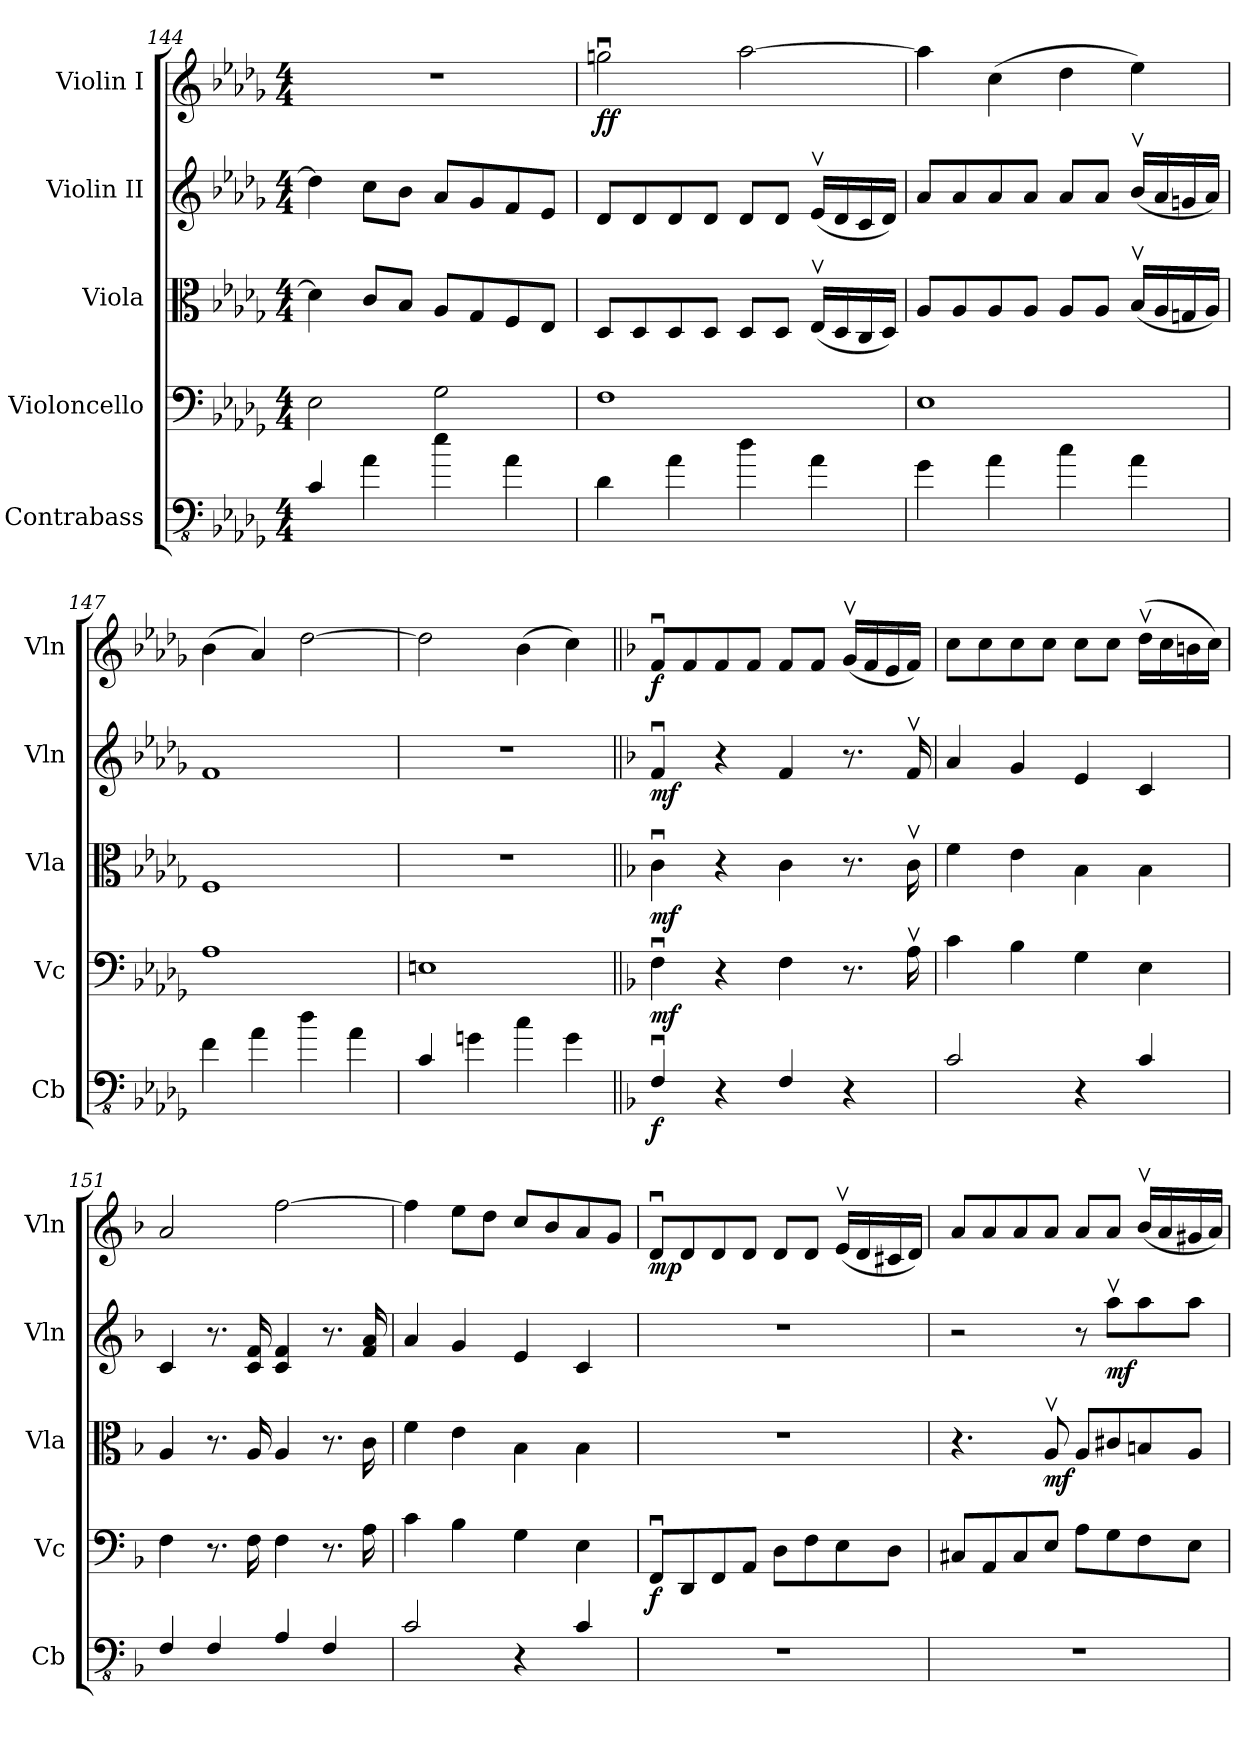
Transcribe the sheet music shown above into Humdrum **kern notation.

**kern	**dynam	**kern	**dynam	**kern	**dynam	**kern	**dynam	**kern	**dynam
*part5	*part5	*part4	*part4	*part3	*part3	*part2	*part2	*part1	*part1
*staff5	*staff5	*staff4	*staff4	*staff3	*staff3	*staff2	*staff2	*staff1	*staff1
*I"Contrabass	*	*I"Violoncello	*	*I"Viola	*	*I"Violin II	*	*I"Violin I	*
*I'Cb	*	*I'Vc	*	*I'Vla	*	*I'Vln	*	*I'Vln	*
*clefFv4	*	*clefF4	*	*clefC3	*	*clefG2	*	*clefG2	*
*ITrd7c12	*	*	*	*	*	*	*	*	*
*k[b-e-a-d-g-]	*	*k[b-e-a-d-g-]	*	*k[b-e-a-d-g-]	*	*k[b-e-a-d-g-]	*	*k[b-e-a-d-g-]	*
*M4/4	*	*M4/4	*	*M4/4	*	*M4/4	*	*M4/4	*
=144	=144	=144	=144	=144	=144	=144	=144	=144	=144
4CC/	.	2E-\	.	4d-\]	.	4dd-\]	.	1r	.
4AA-\	.	.	.	8c/L	.	8cc\L	.	.	.
.	.	.	.	8B-/J	.	8b-\J	.	.	.
4E-\	.	2G-\	.	8A-/L	.	8a-/L	.	.	.
.	.	.	.	8G-/	.	8g-/	.	.	.
4AA-\	.	.	.	8F/	.	8f/	.	.	.
.	.	.	.	8E-/J	.	8e-/J	.	.	.
!!LO:LB:g=z
=145	=145	=145	=145	=145	=145	=145	=145	=145	=145
!	!	!	!	!	!	!	!	!	!LO:DY:b
4DD-\	.	1F	.	8D-/L	.	8d-/L	.	2ggnu\	ff
.	.	.	.	8D-/	.	8d-/	.	.	.
4AA-\	.	.	.	8D-/	.	8d-/	.	.	.
.	.	.	.	8D-/J	.	8d-/J	.	.	.
4D-\	.	.	.	8D-/L	.	8d-/L	.	[2aa-\	.
.	.	.	.	8D-/J	.	8d-/J	.	.	.
4AA-\	.	.	.	(16E-v/LL	.	(16e-v/LL	.	.	.
.	.	.	.	16D-/	.	16d-/	.	.	.
.	.	.	.	16C/	.	16c/	.	.	.
.	.	.	.	16D-/JJ)	.	16d-/JJ)	.	.	.
=146	=146	=146	=146	=146	=146	=146	=146	=146	=146
4GG-\	.	1E-	.	8A-/L	.	8a-/L	.	4aa-\]	.
.	.	.	.	8A-/	.	8a-/	.	.	.
4AA-\	.	.	.	8A-/	.	8a-/	.	(4cc\	.
.	.	.	.	8A-/J	.	8a-/J	.	.	.
4C\	.	.	.	8A-/L	.	8a-/L	.	4dd-\	.
.	.	.	.	8A-/J	.	8a-/J	.	.	.
4AA-\	.	.	.	(16B-v/LL	.	(16b-v/LL	.	4ee-\)	.
.	.	.	.	16A-/	.	16a-/	.	.	.
.	.	.	.	16Gn/	.	16gn/	.	.	.
.	.	.	.	16A-/JJ)	.	16a-/JJ)	.	.	.
=147	=147	=147	=147	=147	=147	=147	=147	=147	=147
4FF\	.	1A-	.	1F	.	1f	.	(4b-\	.
4AA-\	.	.	.	.	.	.	.	4a-/)	.
4D-\	.	.	.	.	.	.	.	[2dd-\	.
4AA-\	.	.	.	.	.	.	.	.	.
=148	=148	=148	=148	=148	=148	=148	=148	=148	=148
4CC/	.	1En	.	1r	.	1r	.	2dd-\]	.
4GGn\	.	.	.	.	.	.	.	.	.
4C\	.	.	.	.	.	.	.	(4b-\	.
4GG\	.	.	.	.	.	.	.	4cc\)	.
=149||	=149||	=149||	=149||	=149||	=149||	=149||	=149||	=149||	=149||
!!LO:REH:place=s1:a:B:fs=14:t=149
*k[b-]	*	*k[b-]	*	*k[b-]	*	*k[b-]	*	*k[b-]	*
*	*	*	*	*	*	*	*	*MM150	*
!	!LO:DY:b	!	!LO:DY:b	!	!LO:DY:b	!	!LO:DY:b	!	!LO:DY:b
4FFFu/	f	4Fu\	mf	4cu\	mf	4fu/	mf	8fu/L	f
.	.	.	.	.	.	.	.	8f/	.
4r	.	4r	.	4r	.	4r	.	8f/	.
.	.	.	.	.	.	.	.	8f/J	.
4FFF/	.	4F\	.	4c\	.	4f/	.	8f/L	.
.	.	.	.	.	.	.	.	8f/J	.
4r	.	8.r	.	8.r	.	8.r	.	(16gv/LL	.
.	.	.	.	.	.	.	.	16f/	.
.	.	.	.	.	.	.	.	16e/	.
.	.	16Av\	.	16cv\	.	16fv/	.	16f/JJ)	.
=150	=150	=150	=150	=150	=150	=150	=150	=150	=150
2CC/	.	4c\	.	4f\	.	4a/	.	8cc\L	.
.	.	.	.	.	.	.	.	8cc\	.
.	.	4B-\	.	4e\	.	4g/	.	8cc\	.
.	.	.	.	.	.	.	.	8cc\J	.
4r	.	4G\	.	4B-\	.	4e/	.	8cc\L	.
.	.	.	.	.	.	.	.	8cc\J	.
4CC/	.	4E\	.	4B-\	.	4c/	.	(16ddv\LL	.
.	.	.	.	.	.	.	.	16cc\	.
.	.	.	.	.	.	.	.	16bn\	.
.	.	.	.	.	.	.	.	16cc\JJ)	.
=151	=151	=151	=151	=151	=151	=151	=151	=151	=151
4FFF/	.	4F\	.	4A/	.	4c/	.	2a/	.
4FFF/	.	8.r	.	8.r	.	8.r	.	.	.
.	.	16F\	.	16A/	.	16c/ 16f/	.	.	.
4AAA/	.	4F\	.	4A/	.	4c/ 4f/	.	[2ff\	.
4FFF/	.	8.r	.	8.r	.	8.r	.	.	.
.	.	16A\	.	16c\	.	16f/ 16a/	.	.	.
=152	=152	=152	=152	=152	=152	=152	=152	=152	=152
2CC/	.	4c\	.	4f\	.	4a/	.	4ff\]	.
.	.	4B-\	.	4e\	.	4g/	.	8ee\L	.
.	.	.	.	.	.	.	.	8dd\J	.
4r	.	4G\	.	4B-\	.	4e/	.	8cc/L	.
.	.	.	.	.	.	.	.	8b-/	.
4CC/	.	4E\	.	4B-\	.	4c/	.	8a/	.
.	.	.	.	.	.	.	.	8g/J	.
=153	=153	=153	=153	=153	=153	=153	=153	=153	=153
!	!	!	!LO:DY:b	!	!	!	!	!	!LO:DY:b
1r	.	8FFu/L	f	1r	.	1r	.	8du/L	mp
.	.	8DD/	.	.	.	.	.	8d/	.
.	.	8FF/	.	.	.	.	.	8d/	.
.	.	8AA/J	.	.	.	.	.	8d/J	.
.	.	8D\L	.	.	.	.	.	8d/L	.
.	.	8F\	.	.	.	.	.	8d/J	.
.	.	8E\	.	.	.	.	.	(16ev/LL	.
.	.	.	.	.	.	.	.	16d/	.
.	.	8D\J	.	.	.	.	.	16c#X/	.
.	.	.	.	.	.	.	.	16d/JJ)	.
!!LO:LB:g=z
=154	=154	=154	=154	=154	=154	=154	=154	=154	=154
1r	.	8C#X/L	.	4.r	.	2r	.	8a/L	.
.	.	8AA/	.	.	.	.	.	8a/	.
.	.	8C#/	.	.	.	.	.	8a/	.
!	!	!	!	!	!LO:DY:b	!	!	!	!
.	.	8E/J	.	8Av/	mf	.	.	8a/J	.
.	.	8A\L	.	8A/L	.	8r	.	8a/L	.
!	!	!	!	!	!	!	!LO:DY:b	!	!
.	.	8G\	.	8c#X/	.	8aav\L	mf	8a/J	.
.	.	8F\	.	8Bn/	.	8aa\	.	(16b-v/LL	.
.	.	.	.	.	.	.	.	16a/	.
.	.	8E\J	.	8A/J	.	8aa\J	.	16g#X/	.
.	.	.	.	.	.	.	.	16a/JJ)	.
=	=	=	=	=	=	=	=	=	=
*-	*-	*-	*-	*-	*-	*-	*-	*-	*-
